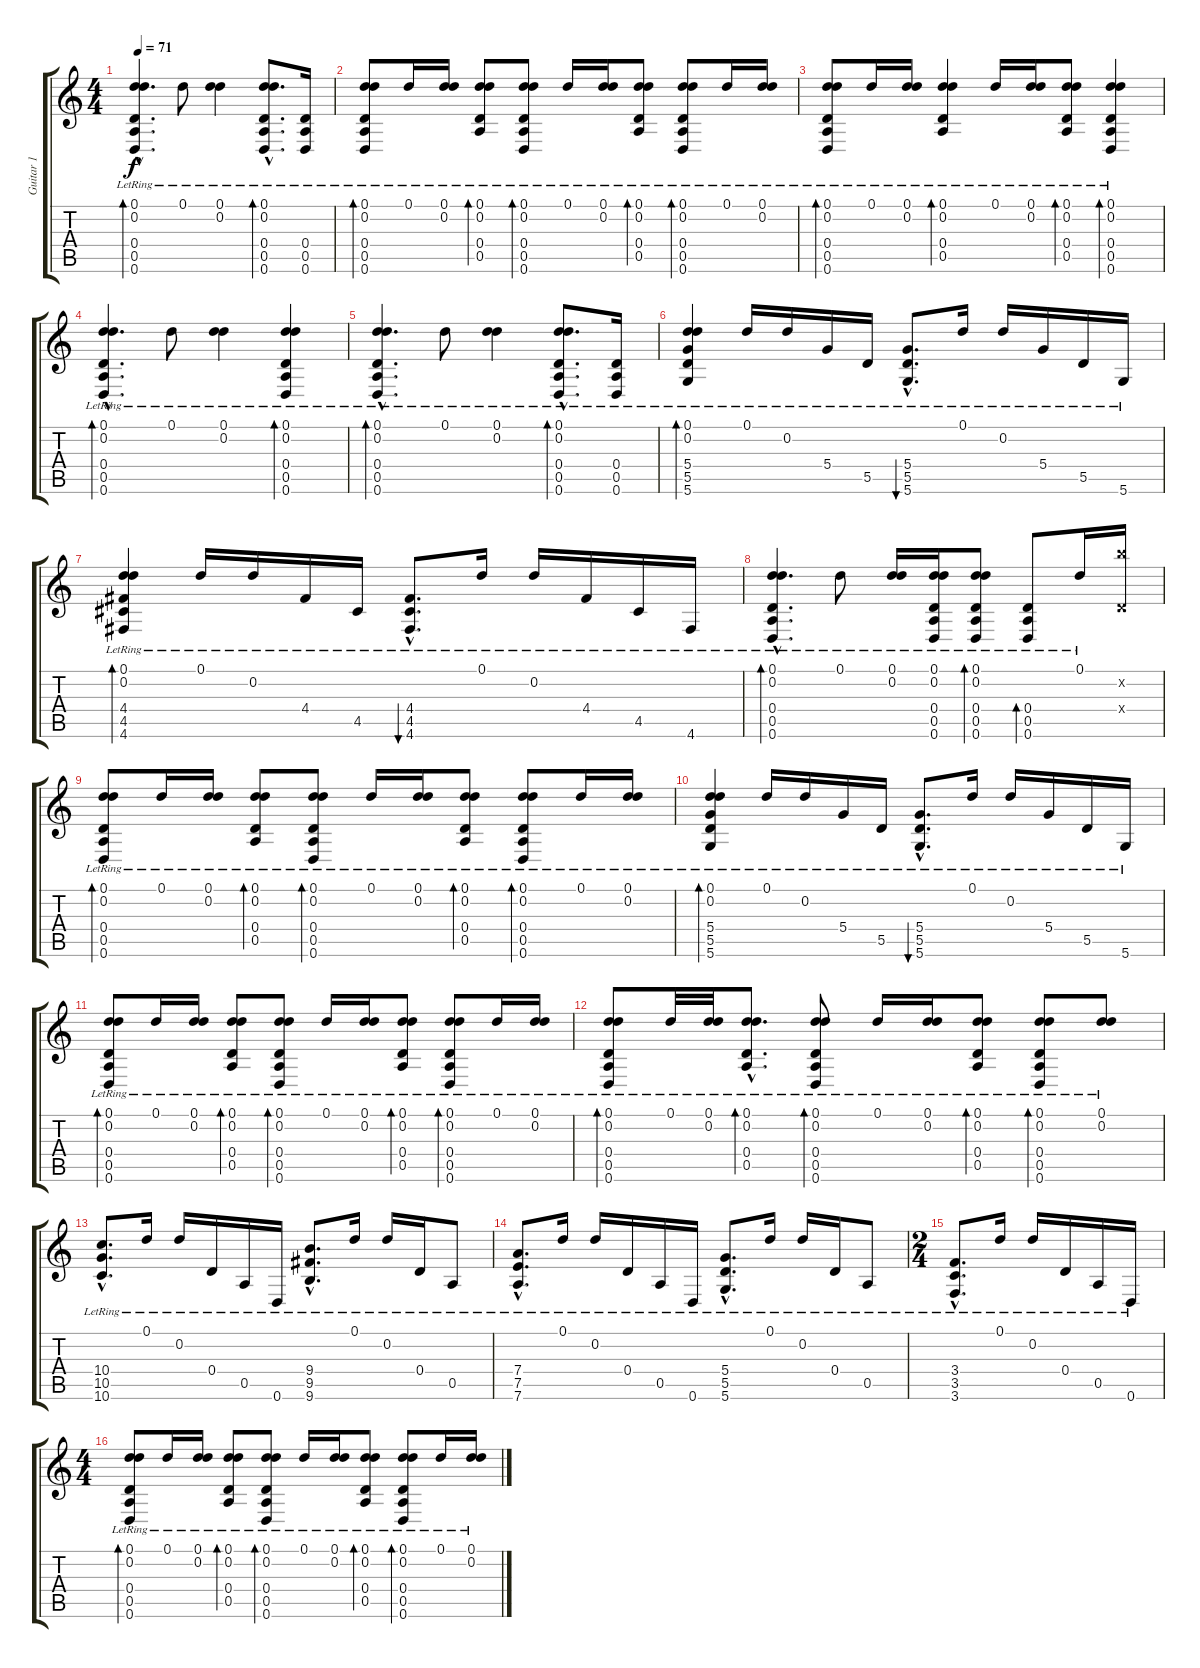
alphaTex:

\track ("Guitar 1" "Guitar 1") {instrument acousticguitarsteel}
\staff {score tabs}
\tuning (D4 D4 A3 D3 A2 D2) {hide}
\ts (4 4)
\tempo 71
\clef g2
\ks c
(0.1{hac lr} 0.2{hac lr} 0.4{hac lr} 0.5{hac lr} 0.6{hac lr}).4{d bd 240 dy f} 0.1{lr}.8 (0.1{lr} 0.2{lr}).4 (0.1{hac lr} 0.2{hac lr} 0.4{hac lr} 0.5{hac lr} 0.6{hac lr}).8{d bd 240} (0.4{lr} 0.5{lr} 0.6{lr}).16 |
(0.1{lr} 0.2{lr} 0.4{lr} 0.5{lr} 0.6{lr}).8{bd 240} 0.1{lr}.16 (0.1{lr} 0.2{lr}).16 (0.1{lr} 0.2{lr} 0.4{lr} 0.5{lr}).8{bd 240} (0.1{lr} 0.2{lr} 0.4{lr} 0.5{lr} 0.6{lr}).8{bd 240} 0.1{lr}.16 (0.1{lr} 0.2{lr}).16 (0.1{lr} 0.2{lr} 0.4{lr} 0.5{lr}).8{bd 240} (0.1{lr} 0.2{lr} 0.4{lr} 0.5{lr} 0.6{lr}).8{bd 240} 0.1{lr}.16 (0.1{lr} 0.2{lr}).16 |
(0.1{lr} 0.2{lr} 0.4{lr} 0.5{lr} 0.6{lr}).8{bd 240} 0.1{lr}.16 (0.1{lr} 0.2{lr}).16 (0.1{lr} 0.2{lr} 0.4{lr} 0.5{lr}).4{bd 240} 0.1{lr}.16 (0.1{lr} 0.2{lr}).16 (0.1{lr} 0.2{lr} 0.4{lr} 0.5{lr}).8{bd 240} (0.1{lr} 0.2{lr} 0.4{lr} 0.5{lr} 0.6{lr}).4{bd 240} |
(0.1{hac lr} 0.2{hac lr} 0.4{hac lr} 0.5{hac lr} 0.6{hac lr}).4{d bd 240} 0.1{lr}.8 (0.1{lr} 0.2{lr}).4 (0.1{lr} 0.2{lr} 0.4{lr} 0.5{lr} 0.6{lr}).4{bd 240} |
(0.1{hac lr} 0.2{hac lr} 0.4{hac lr} 0.5{hac lr} 0.6{hac lr}).4{d bd 240} 0.1{lr}.8 (0.1{lr} 0.2{lr}).4 (0.1{hac lr} 0.2{hac lr} 0.4{hac lr} 0.5{hac lr} 0.6{hac lr}).8{d bd 240} (0.4{lr} 0.5{lr} 0.6{lr}).16 |
(0.1{lr} 0.2{lr} 5.4{lr} 5.5{lr} 5.6{lr}).4{bd 240} 0.1{lr}.16 0.2{lr}.16 5.4{lr}.16 5.5{lr}.16 (5.4{hac lr} 5.5{hac lr} 5.6{hac lr}).8{d bu 240} 0.1{lr}.16 0.2{lr}.16 5.4{lr}.16 5.5{lr}.16 5.6{lr}.16 |
(0.1{lr} 0.2{lr} 4.4{lr} 4.5{lr} 4.6{lr}).4{bd 240} 0.1{lr}.16 0.2{lr}.16 4.4{lr}.16 4.5{lr}.16 (4.4{hac lr} 4.5{hac lr} 4.6{hac lr}).8{d bu 240} 0.1{lr}.16 0.2{lr}.16 4.4{lr}.16 4.5{lr}.16 4.6{lr}.16 |
(0.1{hac lr} 0.2{hac lr} 0.4{hac lr} 0.5{hac lr} 0.6{hac lr}).4{d bd 240} 0.1{lr}.8 (0.1{lr} 0.2{lr}).16 (0.1{lr} 0.2{lr} 0.4{lr} 0.5{lr} 0.6{lr}).16 (0.1{lr} 0.2{lr} 0.4{lr} 0.5{lr} 0.6{lr}).8{bd 240} (0.4{lr} 0.5{lr} 0.6{lr}).8{bd 240} 0.1{lr}.16 (9.2{x} 0.4{x}).16 |
(0.1{lr} 0.2{lr} 0.4{lr} 0.5{lr} 0.6{lr}).8{bd 240} 0.1{lr}.16 (0.1{lr} 0.2{lr}).16 (0.1{lr} 0.2{lr} 0.4{lr} 0.5{lr}).8{bd 240} (0.1{lr} 0.2{lr} 0.4{lr} 0.5{lr} 0.6{lr}).8{bd 240} 0.1{lr}.16 (0.1{lr} 0.2{lr}).16 (0.1{lr} 0.2{lr} 0.4{lr} 0.5{lr}).8{bd 240} (0.1{lr} 0.2{lr} 0.4{lr} 0.5{lr} 0.6{lr}).8{bd 240} 0.1{lr}.16 (0.1{lr} 0.2{lr}).16 |
(0.1{lr} 0.2{lr} 5.4{lr} 5.5{lr} 5.6{lr}).4{bd 240} 0.1{lr}.16 0.2{lr}.16 5.4{lr}.16 5.5{lr}.16 (5.4{hac lr} 5.5{hac lr} 5.6{hac lr}).8{d bu 240} 0.1{lr}.16 0.2{lr}.16 5.4{lr}.16 5.5{lr}.16 5.6{lr}.16 |
(0.1{lr} 0.2{lr} 0.4{lr} 0.5{lr} 0.6{lr}).8{bd 240} 0.1{lr}.16 (0.1{lr} 0.2{lr}).16 (0.1{lr} 0.2{lr} 0.4{lr} 0.5{lr}).8{bd 240} (0.1{lr} 0.2{lr} 0.4{lr} 0.5{lr} 0.6{lr}).8{bd 240} 0.1{lr}.16 (0.1{lr} 0.2{lr}).16 (0.1{lr} 0.2{lr} 0.4{lr} 0.5{lr}).8{bd 240} (0.1{lr} 0.2{lr} 0.4{lr} 0.5{lr} 0.6{lr}).8{bd 240} 0.1{lr}.16 (0.1{lr} 0.2{lr}).16 |
(0.1{lr} 0.2{lr} 0.4{lr} 0.5{lr} 0.6{lr}).8{bd 240} 0.1{lr}.32 (0.1{lr} 0.2{lr}).32 (0.1{hac lr} 0.2{hac lr} 0.4{hac lr} 0.5{hac lr}).8{d bd 240} (0.1{lr} 0.2{lr} 0.4{lr} 0.5{lr} 0.6{lr}).8{bd 240} 0.1{lr}.16 (0.1{lr} 0.2{lr}).16 (0.1{lr} 0.2{lr} 0.4{lr} 0.5{lr}).8{bd 240} (0.1{lr} 0.2{lr} 0.4{lr} 0.5{lr} 0.6{lr}).8{bd 240} (0.1{lr} 0.2{lr}).8 |
(10.4{hac lr} 10.5{hac lr} 10.6{hac lr}).8{d} 0.1{lr}.16 0.2{lr}.16 0.4{lr}.16 0.5{lr}.16 0.6{lr}.16 (9.4{hac lr} 9.5{hac lr} 9.6{hac lr}).8{d} 0.1{lr}.16 0.2{lr}.16 0.4{lr}.16 0.5{lr}.8 |
(7.4{hac lr} 7.5{hac lr} 7.6{hac lr}).8{d} 0.1{lr}.16 0.2{lr}.16 0.4{lr}.16 0.5{lr}.16 0.6{lr}.16 (5.4{hac lr} 5.5{hac lr} 5.6{hac lr}).8{d} 0.1{lr}.16 0.2{lr}.16 0.4{lr}.16 0.5{lr}.8 |
\ts (2 4)
(3.4{hac lr} 3.5{hac lr} 3.6{hac lr}).8{d} 0.1{lr}.16 0.2{lr}.16 0.4{lr}.16 0.5{lr}.16 0.6{lr}.16 |
\ts (4 4)
(0.1{lr} 0.2{lr} 0.4{lr} 0.5{lr} 0.6{lr}).8{bd 240} 0.1{lr}.16 (0.1{lr} 0.2{lr}).16 (0.1{lr} 0.2{lr} 0.4{lr} 0.5{lr}).8{bd 240} (0.1{lr} 0.2{lr} 0.4{lr} 0.5{lr} 0.6{lr}).8{bd 240} 0.1{lr}.16 (0.1{lr} 0.2{lr}).16 (0.1{lr} 0.2{lr} 0.4{lr} 0.5{lr}).8{bd 240} (0.1{lr} 0.2{lr} 0.4{lr} 0.5{lr} 0.6{lr}).8{bd 240} 0.1{lr}.16 (0.1{lr} 0.2{lr}).16
